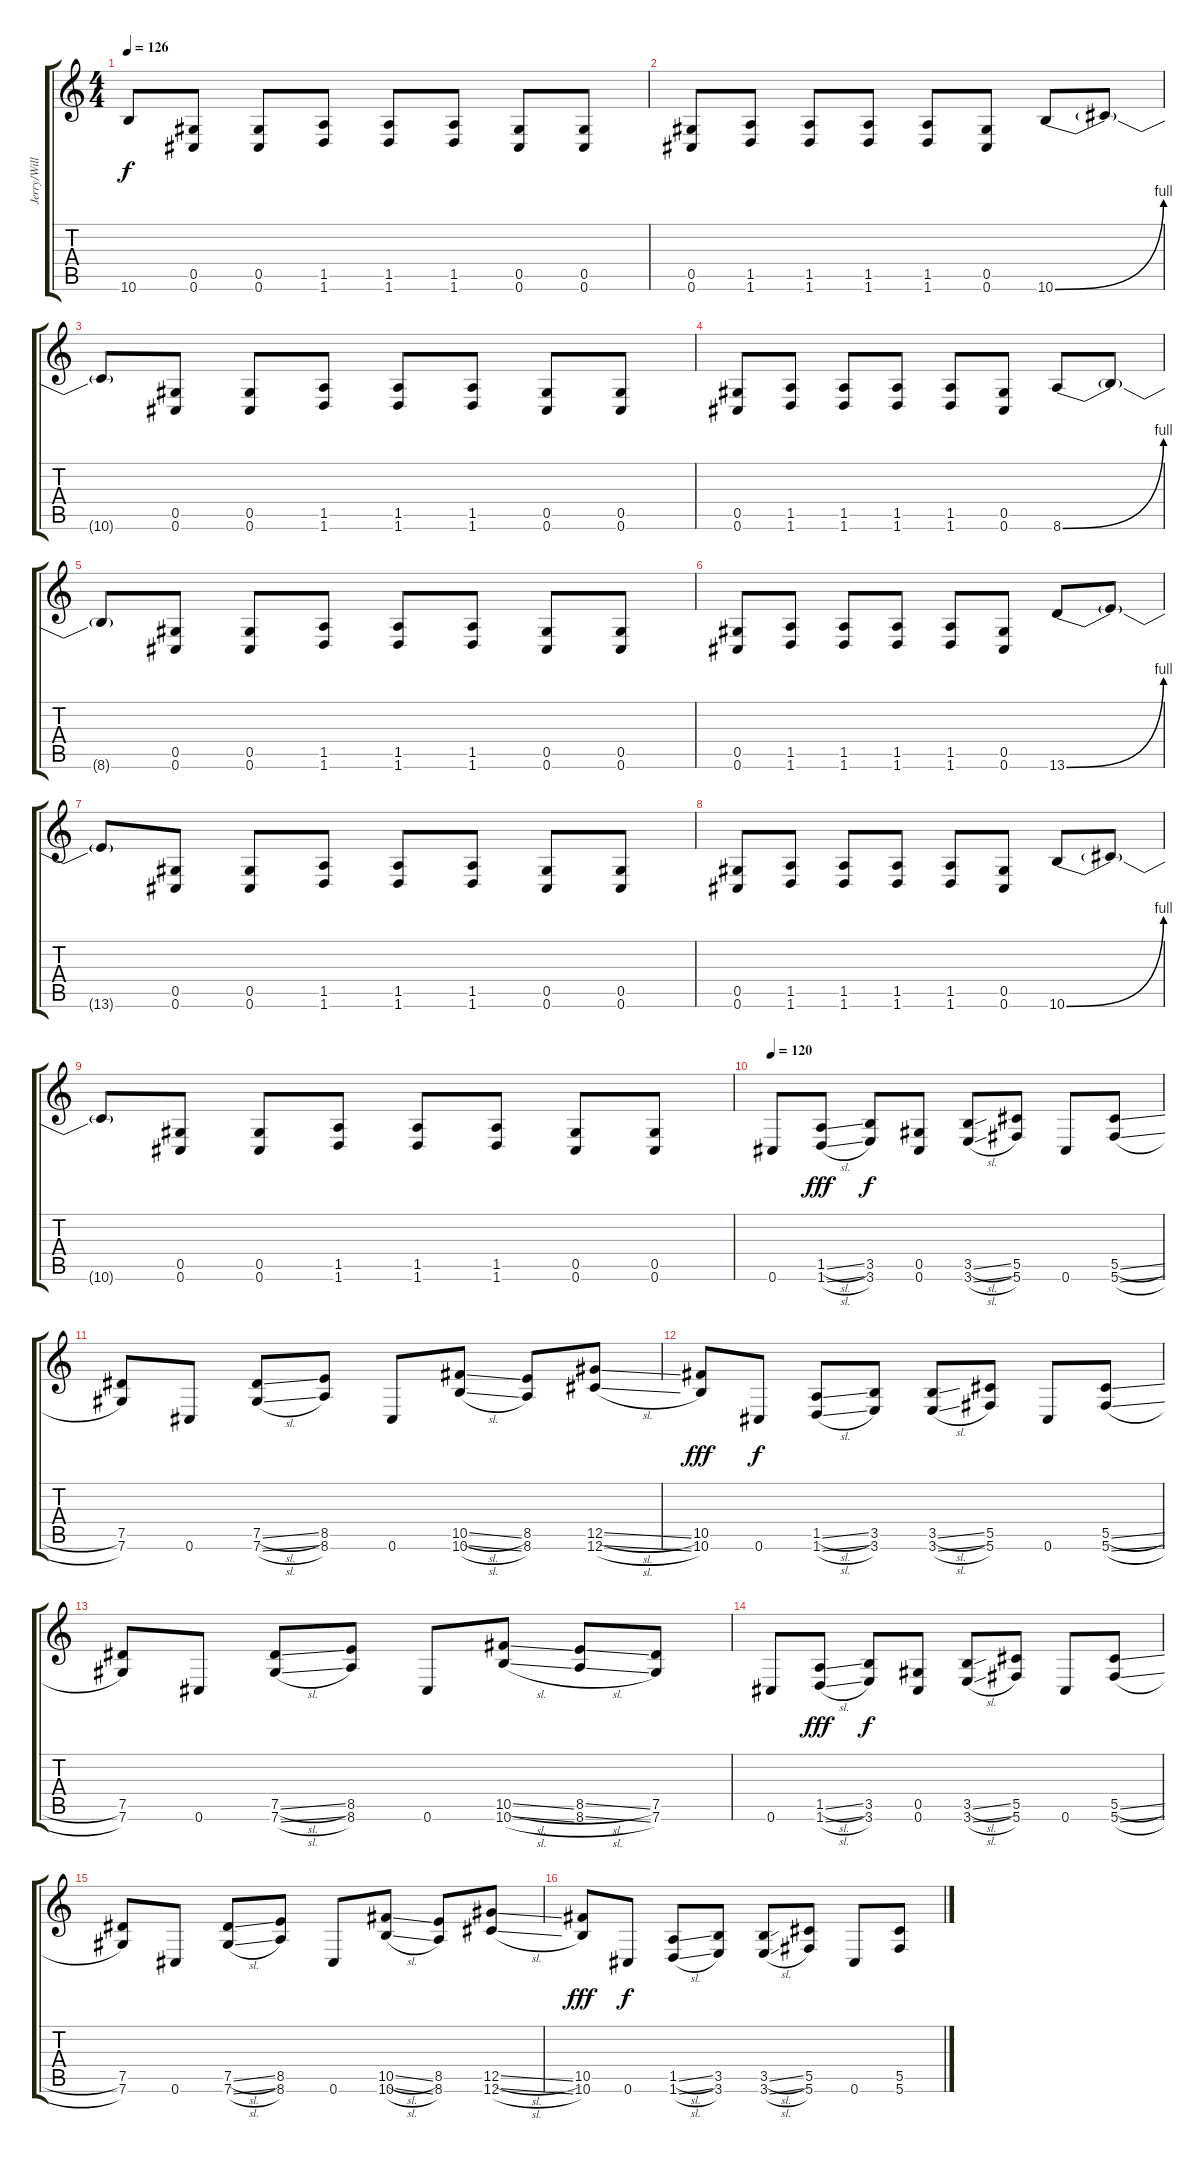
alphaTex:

\track ("Jerry/Will" "Jerry/Will") {instrument overdrivenguitar}
\staff {score tabs}
\tuning (Eb4 Bb3 Gb3 Db3 Ab2 Db2) {hide}
\ts (4 4)
\tempo 126
\clef g2
\ks c
10.6{t}.8{dy f} (0.5 0.6).8 (0.5 0.6).8 (1.5 1.6).8 (1.5 1.6).8 (1.5 1.6).8 (0.5 0.6).8 (0.5 0.6).8 |
(0.5 0.6).8 (1.5 1.6).8 (1.5 1.6).8 (1.5 1.6).8 (1.5 1.6).8 (0.5 0.6).8 10.6{be (bend 0 0 60 4)}.8 10.6{t}.8 |
10.6{t}.8 (0.5 0.6).8 (0.5 0.6).8 (1.5 1.6).8 (1.5 1.6).8 (1.5 1.6).8 (0.5 0.6).8 (0.5 0.6).8 |
(0.5 0.6).8 (1.5 1.6).8 (1.5 1.6).8 (1.5 1.6).8 (1.5 1.6).8 (0.5 0.6).8 8.6{be (bend 0 0 60 4)}.8 8.6{t}.8 |
8.6{t}.8 (0.5 0.6).8 (0.5 0.6).8 (1.5 1.6).8 (1.5 1.6).8 (1.5 1.6).8 (0.5 0.6).8 (0.5 0.6).8 |
(0.5 0.6).8 (1.5 1.6).8 (1.5 1.6).8 (1.5 1.6).8 (1.5 1.6).8 (0.5 0.6).8 13.6{be (bend 0 0 60 4)}.8 13.6{t}.8 |
13.6{t}.8 (0.5 0.6).8 (0.5 0.6).8 (1.5 1.6).8 (1.5 1.6).8 (1.5 1.6).8 (0.5 0.6).8 (0.5 0.6).8 |
(0.5 0.6).8 (1.5 1.6).8 (1.5 1.6).8 (1.5 1.6).8 (1.5 1.6).8 (0.5 0.6).8 10.6{be (bend 0 0 60 4)}.8 10.6{t}.8 |
10.6{t}.8 (0.5 0.6).8 (0.5 0.6).8 (1.5 1.6).8 (1.5 1.6).8 (1.5 1.6).8 (0.5 0.6).8 (0.5 0.6).8 |
\tempo 120
0.6.8 (1.5{sl} 1.6{sl}).8{dy fff} (3.5 3.6).8{dy f} (0.5 0.6).8 (3.5{sl} 3.6{sl}).8 (5.5 5.6).8 0.6.8 (5.5{sl} 5.6{sl}).8 |
(7.5 7.6).8 0.6.8 (7.5{sl} 7.6{sl}).8 (8.5 8.6).8 0.6.8 (10.5{sl} 10.6{sl}).8 (8.5 8.6).8 (12.5{sl} 12.6{sl}).8 |
(10.5 10.6).8{dy fff} 0.6.8{dy f} (1.5{sl} 1.6{sl}).8 (3.5 3.6).8 (3.5{sl} 3.6{sl}).8 (5.5 5.6).8 0.6.8 (5.5{sl} 5.6{sl}).8 |
(7.5 7.6).8 0.6.8 (7.5{sl} 7.6{sl}).8 (8.5 8.6).8 0.6.8 (10.5{sl} 10.6{sl}).8 (8.5{sl} 8.6{sl}).8 (7.5 7.6).8 |
0.6.8 (1.5{sl} 1.6{sl}).8{dy fff} (3.5 3.6).8{dy f} (0.5 0.6).8 (3.5{sl} 3.6{sl}).8 (5.5 5.6).8 0.6.8 (5.5{sl} 5.6{sl}).8 |
(7.5 7.6).8 0.6.8 (7.5{sl} 7.6{sl}).8 (8.5 8.6).8 0.6.8 (10.5{sl} 10.6{sl}).8 (8.5 8.6).8 (12.5{sl} 12.6{sl}).8 |
(10.5 10.6).8{dy fff} 0.6.8{dy f} (1.5{sl} 1.6{sl}).8 (3.5 3.6).8 (3.5{sl} 3.6{sl}).8 (5.5 5.6).8 0.6.8 (5.5{sl} 5.6{sl}).8
